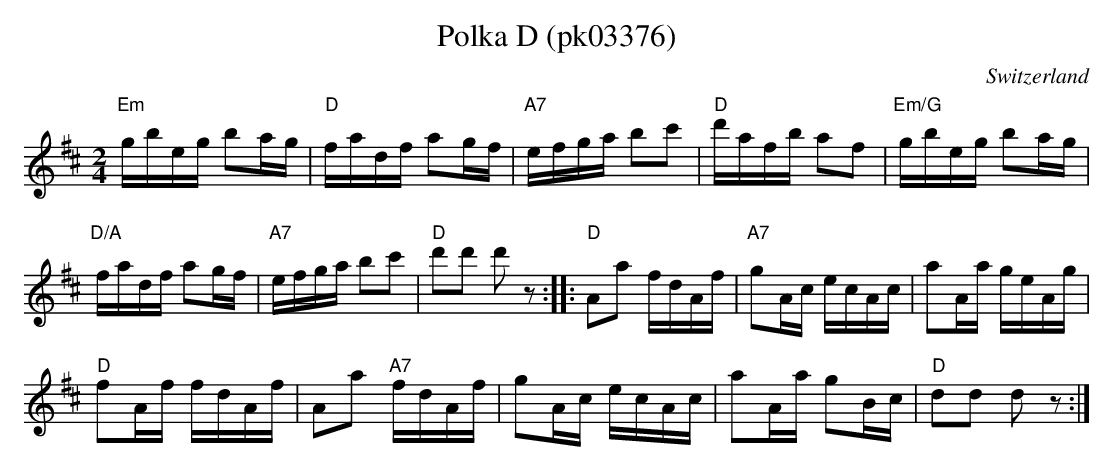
X:1
T:Polka D (pk03376)
O:Switzerland
M:2/4
L:1/16
K:D major
"Em"gbeg b2ag | "D"fadf a2gf | "A7"efga b2c'2 | "D"d'afb a2f2 | "Em/G"gbeg b2ag |
"D/A"fadf a2gf | "A7"efga b2c'2 | "D"d'2d'2 d'2 z2 :: "D"A2a2 fdAf | "A7"g2Ac ecAc | a2Aa geAg |
"D"f2Af fdAf | A2a2 "A7"fdAf | g2Ac ecAc | a2Aa g2Bc | "D"d2d2 d2 z2 :|
